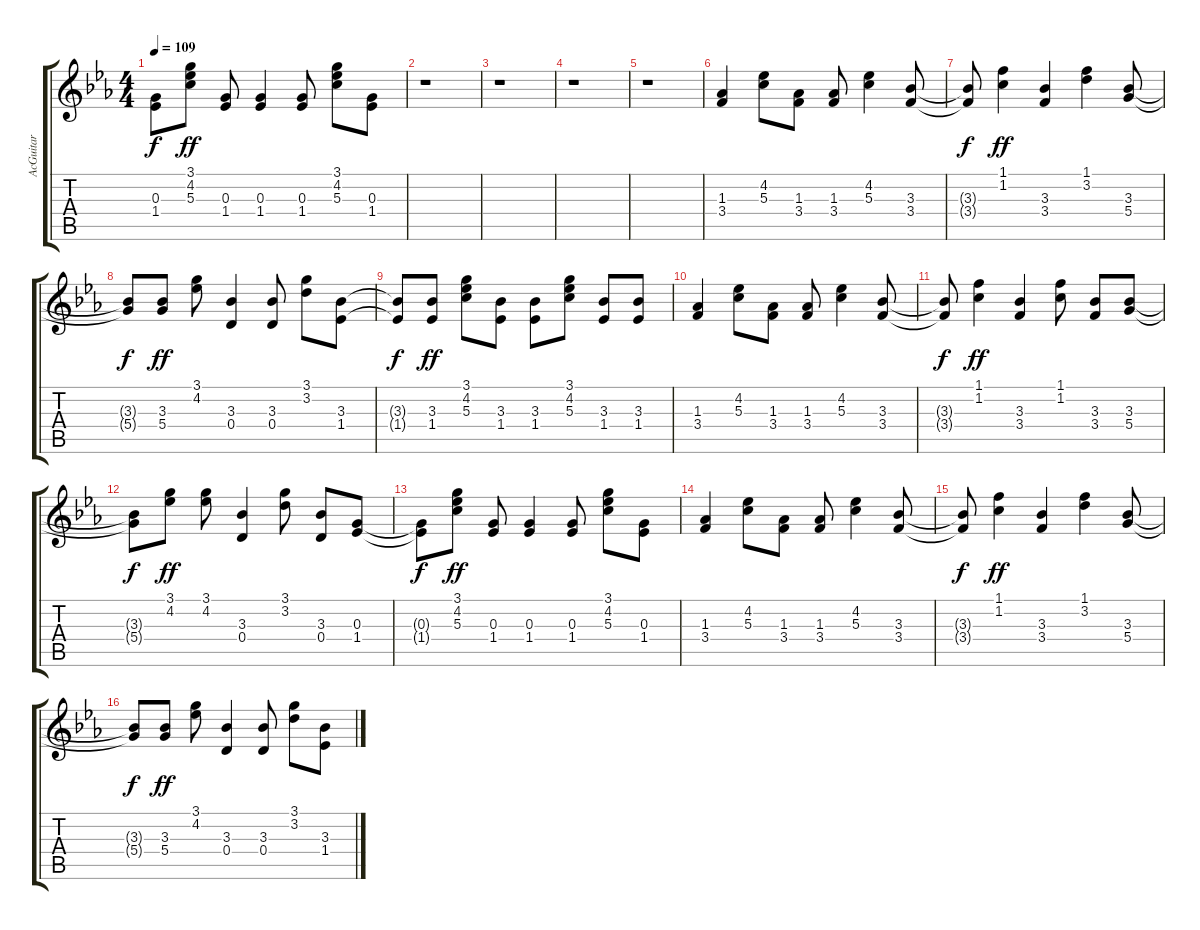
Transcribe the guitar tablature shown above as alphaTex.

\track ("AcGuitar" "AcGuitar") {instrument acousticguitarsteel}
\staff {score tabs}
\tuning (E4 B3 G3 D3 A2 E2) {hide}
\ts (4 4)
\tempo 109
\clef g2
\ks eb
(0.3{t} 1.4{t}).8{dy f} (3.1 4.2 5.3).8{dy ff} (0.3 1.4).8 (0.3 1.4).4 (0.3 1.4).8 (3.1 4.2 5.3).8 (0.3 1.4).8 |
r.1 |
r.1 |
r.1 |
r.1 |
(1.3 3.4).4 (4.2 5.3).8 (1.3 3.4).8 (1.3 3.4).8 (4.2 5.3).4 (3.3 3.4).8 |
(3.3{t} 3.4{t}).8{dy f} (1.1 1.2).4{dy ff} (3.3 3.4).4 (1.1 3.2).4 (3.3 5.4).8 |
(3.3{t} 5.4{t}).8{dy f} (3.3 5.4).8{dy ff} (3.1 4.2).8 (3.3 0.4).4 (3.3 0.4).8 (3.1 3.2).8 (3.3 1.4).8 |
(3.3{t} 1.4{t}).8{dy f} (3.3 1.4).8{dy ff} (3.1 4.2 5.3).8 (3.3 1.4).8 (3.3 1.4).8 (3.1 4.2 5.3).8 (3.3 1.4).8 (3.3 1.4).8 |
(1.3 3.4).4 (4.2 5.3).8 (1.3 3.4).8 (1.3 3.4).8 (4.2 5.3).4 (3.3 3.4).8 |
(3.3{t} 3.4{t}).8{dy f} (1.1 1.2).4{dy ff} (3.3 3.4).4 (1.1 1.2).8 (3.3 3.4).8 (3.3 5.4).8 |
(3.3{t} 5.4{t}).8{dy f} (3.1 4.2).8{dy ff} (3.1 4.2).8 (3.3 0.4).4 (3.1 3.2).8 (3.3 0.4).8 (0.3 1.4).8 |
(0.3{t} 1.4{t}).8{dy f} (3.1 4.2 5.3).8{dy ff} (0.3 1.4).8 (0.3 1.4).4 (0.3 1.4).8 (3.1 4.2 5.3).8 (0.3 1.4).8 |
(1.3 3.4).4 (4.2 5.3).8 (1.3 3.4).8 (1.3 3.4).8 (4.2 5.3).4 (3.3 3.4).8 |
(3.3{t} 3.4{t}).8{dy f} (1.1 1.2).4{dy ff} (3.3 3.4).4 (1.1 3.2).4 (3.3 5.4).8 |
(3.3{t} 5.4{t}).8{dy f} (3.3 5.4).8{dy ff} (3.1 4.2).8 (3.3 0.4).4 (3.3 0.4).8 (3.1 3.2).8 (3.3 1.4).8
